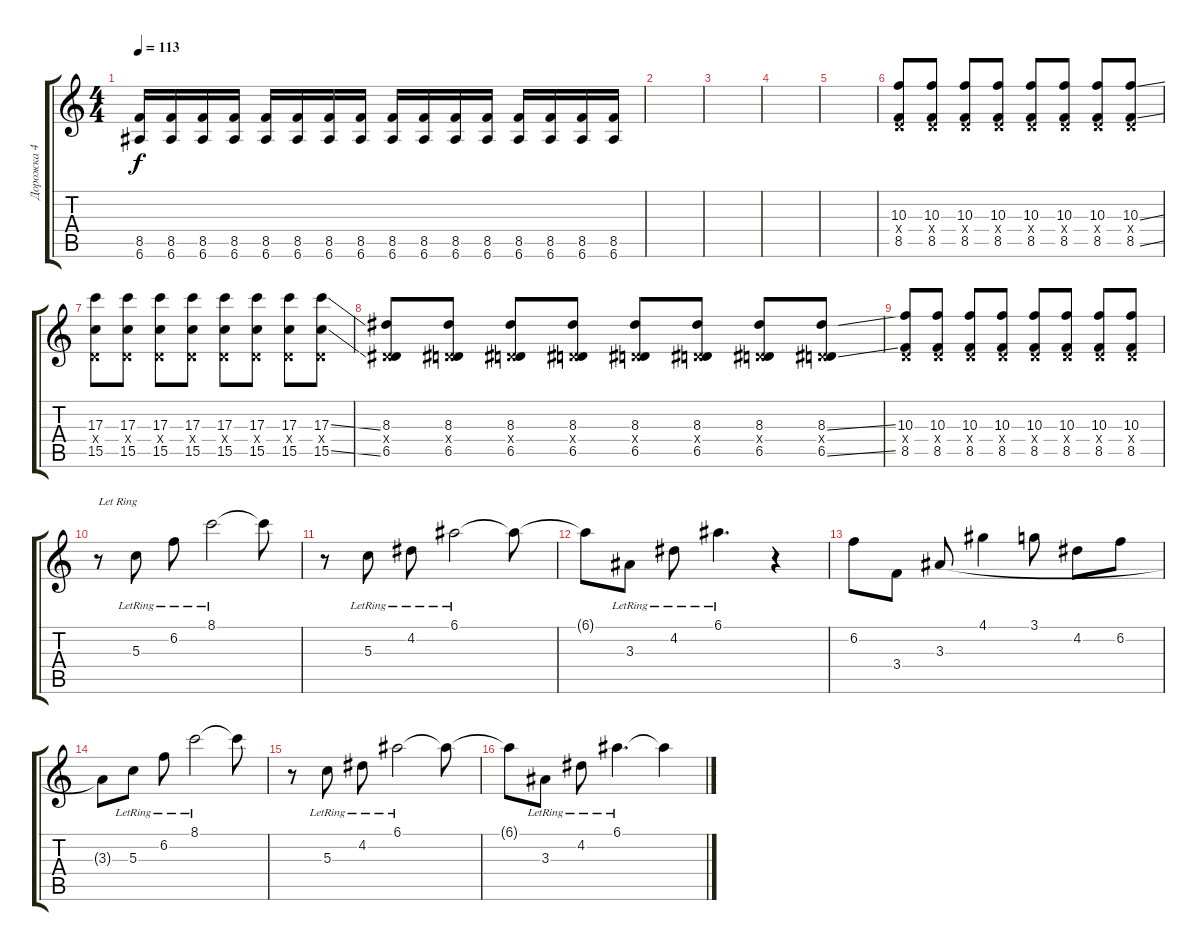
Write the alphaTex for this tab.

\track ("Дорожка 4" "Дорожка 4") {instrument distortionguitar}
\staff {score tabs}
\tuning (E4 B3 G3 D3 A2 E2) {hide}
\ts (4 4)
\tempo 113
\clef g2
\ks c
(8.5 6.6).16{dy f} (8.5 6.6).16 (8.5 6.6).16 (8.5 6.6).16 (8.5 6.6).16 (8.5 6.6).16 (8.5 6.6).16 (8.5 6.6).16 (8.5 6.6).16 (8.5 6.6).16 (8.5 6.6).16 (8.5 6.6).16 (8.5 6.6).16 (8.5 6.6).16 (8.5 6.6).16 (8.5 6.6).16 |
|
|
|
|
(10.3 0.4{x} 8.5).8 (10.3 0.4{x} 8.5).8 (10.3 0.4{x} 8.5).8 (10.3 0.4{x} 8.5).8 (10.3 0.4{x} 8.5).8 (10.3 0.4{x} 8.5).8 (10.3 0.4{x} 8.5).8 (10.3{ss} 0.4{x} 8.5{ss}).8 |
(17.3 0.4{x} 15.5).8 (17.3 0.4{x} 15.5).8 (17.3 0.4{x} 15.5).8 (17.3 0.4{x} 15.5).8 (17.3 0.4{x} 15.5).8 (17.3 0.4{x} 15.5).8 (17.3 0.4{x} 15.5).8 (17.3{ss} 0.4{x} 15.5{ss}).8 |
(8.3 0.4{x} 6.5).8 (8.3 0.4{x} 6.5).8 (8.3 0.4{x} 6.5).8 (8.3 0.4{x} 6.5).8 (8.3 0.4{x} 6.5).8 (8.3 0.4{x} 6.5).8 (8.3 0.4{x} 6.5).8 (8.3{ss} 0.4{x} 6.5{ss}).8 |
(10.3 0.4{x} 8.5).8 (10.3 0.4{x} 8.5).8 (10.3 0.4{x} 8.5).8 (10.3 0.4{x} 8.5).8 (10.3 0.4{x} 8.5).8 (10.3 0.4{x} 8.5).8 (10.3 0.4{x} 8.5).8 (10.3 0.4{x} 8.5).8 |
r.8{txt "Let Ring" volume 16} 5.3{lr}.8 6.2{lr}.8 8.1{lr}.2 8.1{t}.8 |
r.8 5.3{lr}.8 4.2{lr}.8 6.1{lr}.2 6.1{t}.8 |
6.1{t}.8 3.3{lr}.8 4.2{lr}.8 6.1{lr}.4{d} r.4 |
6.2.8 3.4.8 3.3.8 4.1.4 3.1.8 4.2.8 6.2.8 |
3.3{t}.8 5.3{lr}.8 6.2{lr}.8 8.1{lr}.2 8.1{t}.8 |
r.8 5.3{lr}.8 4.2{lr}.8 6.1{lr}.2 6.1{t}.8 |
6.1{t}.8 3.3{lr}.8 4.2{lr}.8 6.1{lr}.4{d} 6.1{t}.4
